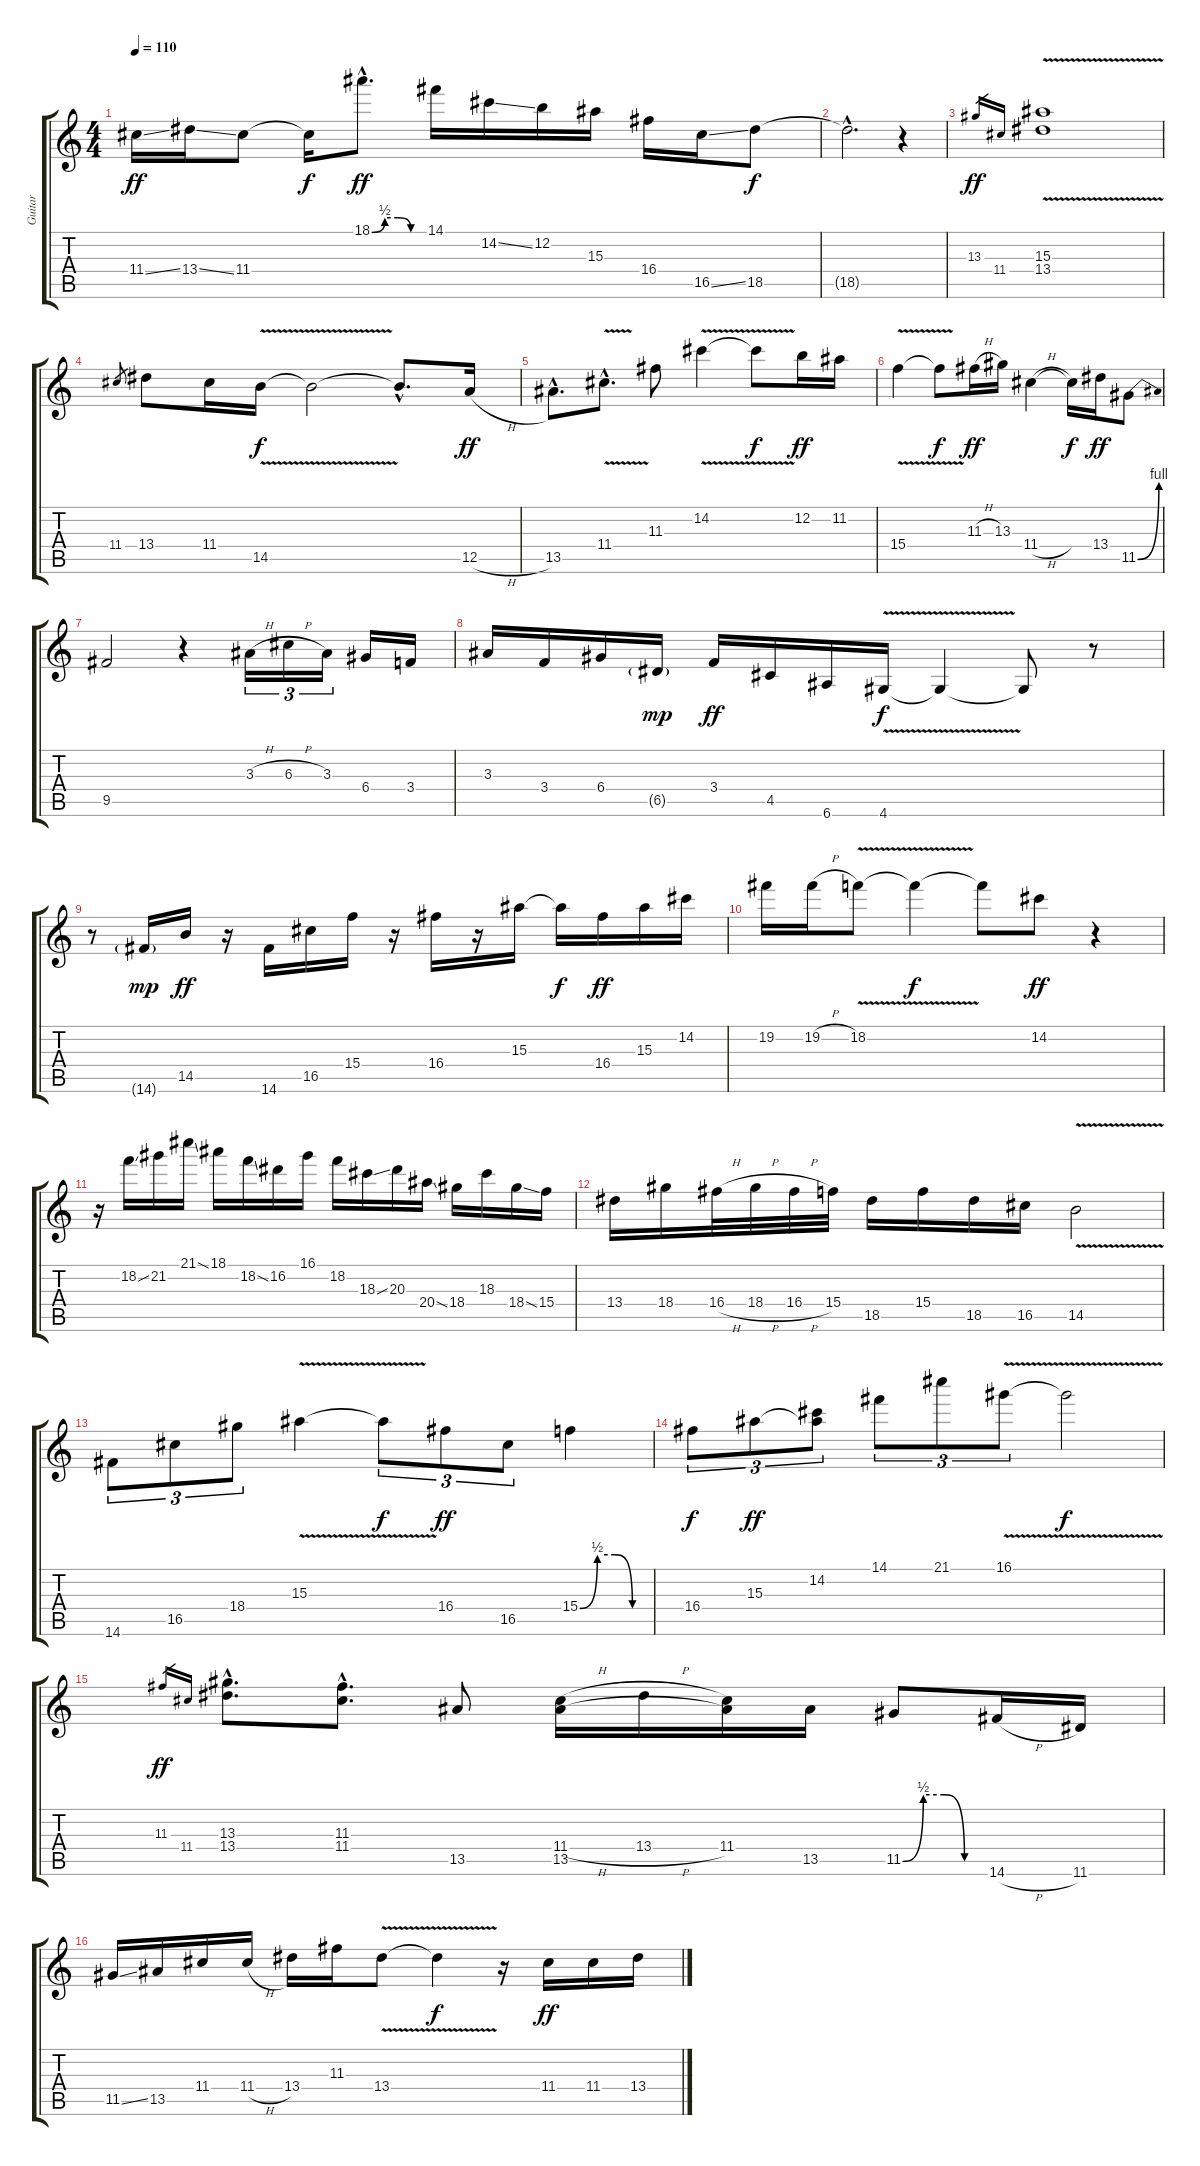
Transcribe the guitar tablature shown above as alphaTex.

\track ("Guitar" "Guitar") {instrument overdrivenguitar}
\staff {score tabs}
\tuning (E4 B3 G3 D3 A2 E2) {hide}
\ts (4 4)
\tempo 110
\clef g2
\ks c
11.4{ss}.16{dy ff} 13.4{ss}.16 11.4.8 11.4{t}.16{dy f} 18.1{be (custom 0 0 15 2 30 2 45 0 60 0) hac}.8{d dy ff} 14.1.16 14.2{ss}.16 12.2.16 15.3.16 16.4.16 16.5{ss}.16 18.5.8{dy f} |
18.5{hac t}.2{d} r.4 |
13.3.16{gr dy ff} 11.4.16{gr} (15.3{v} 13.4{v}).1 |
11.4.8{gr} 13.4.8 11.4.16 14.5{v}.16{dy f} 14.5{t}.2 14.5{hac t}.8{d} 12.5{h}.16{dy ff} |
13.5{hac}.8{d} 11.4{v hac}.8{d} 11.3.8 14.2{v}.4 14.2{t}.8{dy f} 12.2.16{dy ff} 11.2.16 |
15.4{v}.4 15.4{t}.8{dy f} 11.3{h}.16{dy ff} 13.3.16 11.4{h}.4 11.4{t}.16{dy f} 13.4.16{dy ff} 11.5{be (bend 0 0 60 4)}.8 |
9.5.2 r.4 3.3{h}.16{tu (3 2)} 6.3{h}.16{tu (3 2)} 3.3.16{tu (3 2)} 6.4.16 3.4.16 |
3.3.16 3.4.16 6.4.16 6.5{g}.16{dy mp} 3.4.16{dy ff} 4.5.16 6.6.16 4.6{v}.16{dy f} 4.6{t}.4 4.6{t}.8 r.8 |
r.8 14.6{g}.16{dy mp} 14.5.16{dy ff} r.16 14.6.16 16.5.16 15.4.16 r.16 16.4.16 r.16 15.3.16 15.3{t}.16{dy f} 16.4.16{dy ff} 15.3.16 14.2.16 |
19.2.16 19.2{h}.16 18.2{v}.8 18.2{t}.4{dy f} 18.2{t}.8 14.2.8{dy ff} r.4 |
r.16 18.2{ss}.16 21.2.16 21.1{ss}.16 18.1.16 18.2{ss}.16 16.2.16 16.1.16 18.2.16 18.3{ss}.16 20.3.16 20.4{ss}.16 18.4.16 18.3.16 18.4{ss}.16 15.4.16 |
13.4.16 18.4.16 16.4{h}.32 18.4{h}.32 16.4{h}.32 15.4.32 18.5.16 15.4.16 18.5.16 16.5.16 14.5{v}.2 |
14.6.8{tu (3 2)} 16.5.8{tu (3 2)} 18.4.8{tu (3 2)} 15.3{v}.4 15.3{t}.8{tu (3 2) dy f} 16.4.8{tu (3 2) dy ff} 16.5.8{tu (3 2)} 15.4{be (custom 0 0 15 2 30 2 45 0 60 0)}.4 |
16.4.8{tu (3 2) dy f} 15.3.8{tu (3 2) dy ff} (14.2 15.3{t}).8{tu (3 2)} 14.1.8{tu (3 2)} 21.1.8{tu (3 2)} 16.1{v}.8{tu (3 2)} 16.1{t}.2{dy f} |
11.3.16{gr dy ff} 11.4.16{gr} (13.3{hac} 13.4{hac}).8{d} (11.3{hac} 11.4{hac}).8{d} 13.5.8 (11.4{h} 13.5).16 13.4{h}.16 (11.4 13.5{t}).16 13.5.16 11.5{be (custom 0 0 15 2 30 2 45 0 60 0)}.8 14.6{h}.16 11.6.16 |
11.5{ss}.16 13.5.16 11.4.16 11.4{h}.16 13.4.16 11.3.16 13.4{v}.8 13.4{t}.4{dy f} r.16 11.4.16{dy ff} 11.4.16 13.4.16
